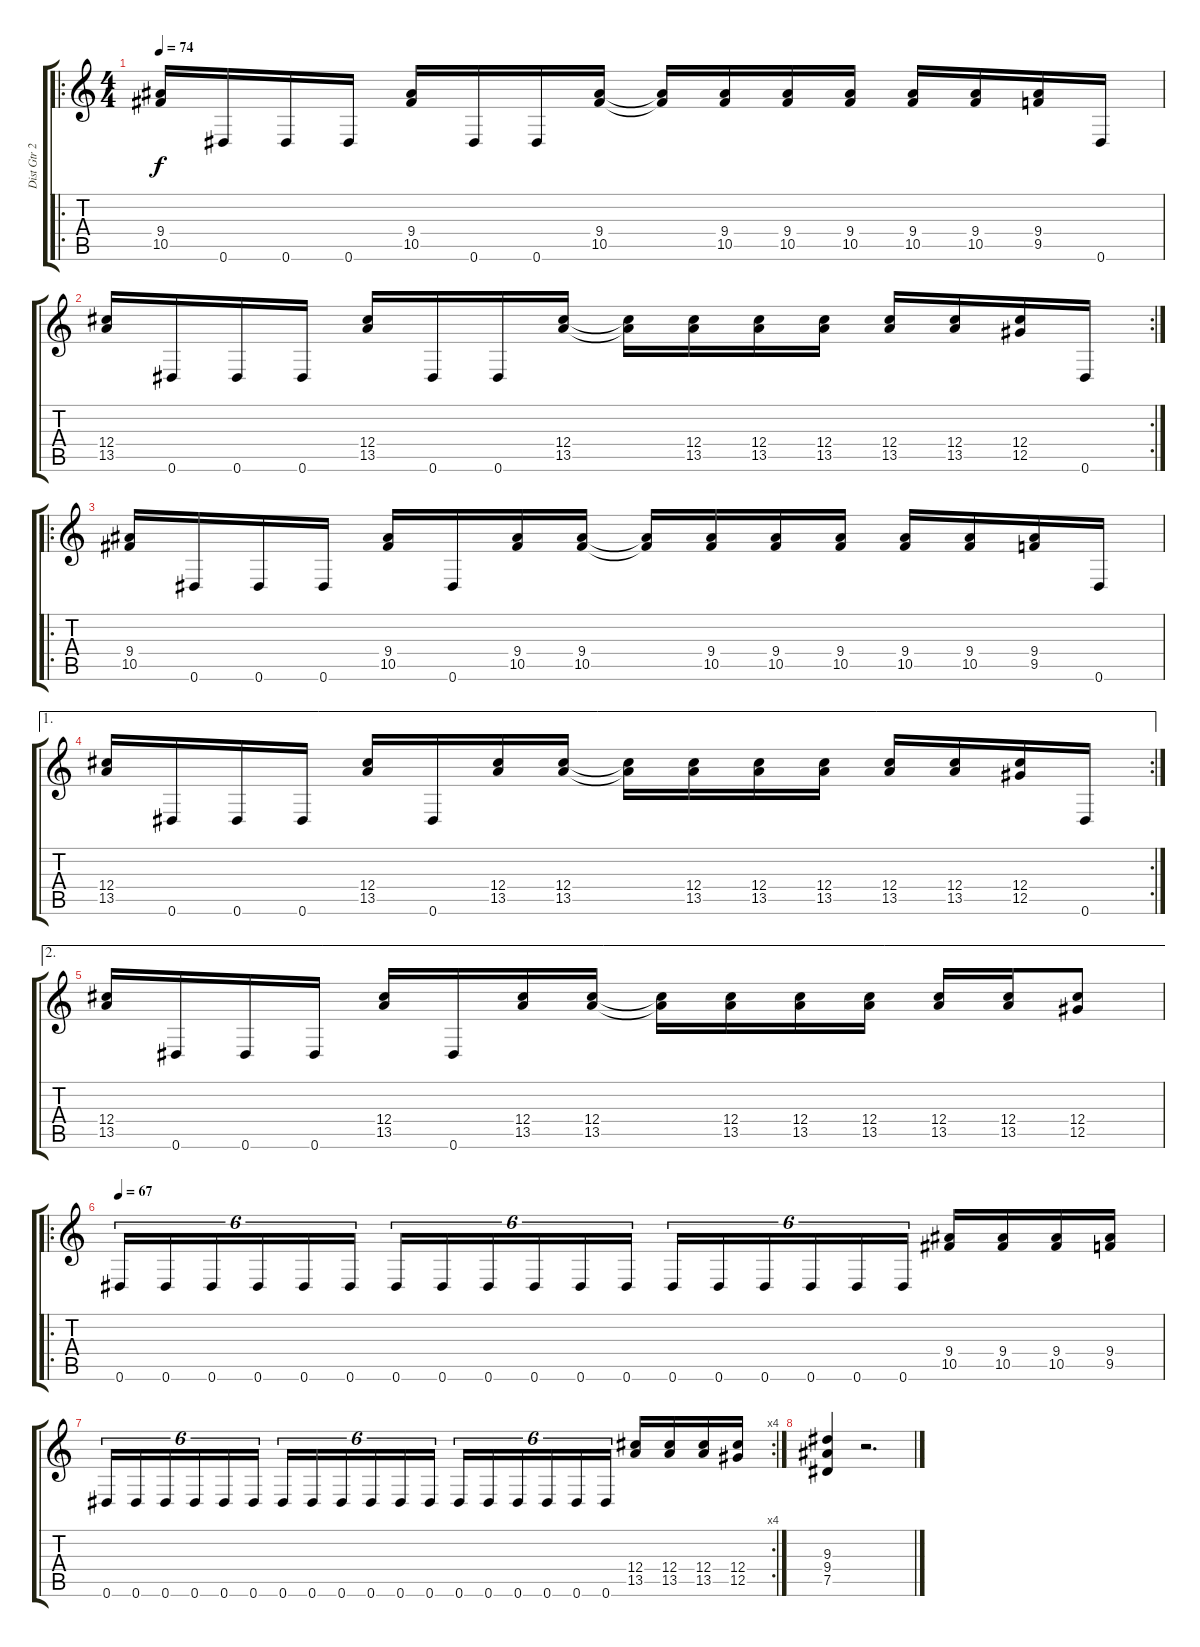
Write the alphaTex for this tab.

\track ("Dist Gtr 2" "Dist Gtr 2") {instrument overdrivenguitar}
\staff {score tabs}
\tuning (Eb4 Bb3 Gb3 Db3 Ab2 Eb2) {hide}
\ro
\ts (4 4)
\tempo 74
\clef g2
\ks c
(9.4 10.5).16{dy f instrument overdrivenguitar} 0.6.16 0.6.16 0.6.16 (9.4 10.5).16 0.6.16 0.6.16 (9.4 10.5).16 (9.4{t} 10.5{t}).16 (9.4 10.5).16 (9.4 10.5).16 (9.4 10.5).16 (9.4 10.5).16 (9.4 10.5).16 (9.4 9.5).16 0.6.16 |
\rc 2
(12.4 13.5).16 0.6.16 0.6.16 0.6.16 (12.4 13.5).16 0.6.16 0.6.16 (12.4 13.5).16 (12.4{t} 13.5{t}).16 (12.4 13.5).16 (12.4 13.5).16 (12.4 13.5).16 (12.4 13.5).16 (12.4 13.5).16 (12.4 12.5).16 0.6.16 |
\ro
(9.4 10.5).16 0.6.16 0.6.16 0.6.16 (9.4 10.5).16 0.6.16 (9.4 10.5).16 (9.4 10.5).16 (9.4{t} 10.5{t}).16 (9.4 10.5).16 (9.4 10.5).16 (9.4 10.5).16 (9.4 10.5).16 (9.4 10.5).16 (9.4 9.5).16 0.6.16 |
\ae 1
\rc 2
(12.4 13.5).16 0.6.16 0.6.16 0.6.16 (12.4 13.5).16 0.6.16 (12.4 13.5).16 (12.4 13.5).16 (12.4{t} 13.5{t}).16 (12.4 13.5).16 (12.4 13.5).16 (12.4 13.5).16 (12.4 13.5).16 (12.4 13.5).16 (12.4 12.5).16 0.6.16 |
\ae 2
(12.4 13.5).16 0.6.16 0.6.16 0.6.16 (12.4 13.5).16 0.6.16 (12.4 13.5).16 (12.4 13.5).16 (12.4{t} 13.5{t}).16 (12.4 13.5).16 (12.4 13.5).16 (12.4 13.5).16 (12.4 13.5).16 (12.4 13.5).16 (12.4 12.5).8 |
\ro
\tempo 67
0.6.16{tu (6 4)} 0.6.16{tu (6 4)} 0.6.16{tu (6 4)} 0.6.16{tu (6 4)} 0.6.16{tu (6 4)} 0.6.16{tu (6 4)} 0.6.16{tu (6 4)} 0.6.16{tu (6 4)} 0.6.16{tu (6 4)} 0.6.16{tu (6 4)} 0.6.16{tu (6 4)} 0.6.16{tu (6 4)} 0.6.16{tu (6 4)} 0.6.16{tu (6 4)} 0.6.16{tu (6 4)} 0.6.16{tu (6 4)} 0.6.16{tu (6 4)} 0.6.16{tu (6 4)} (9.4 10.5).16 (9.4 10.5).16 (9.4 10.5).16 (9.4 9.5).16 |
\rc 4
0.6.16{tu (6 4)} 0.6.16{tu (6 4)} 0.6.16{tu (6 4)} 0.6.16{tu (6 4)} 0.6.16{tu (6 4)} 0.6.16{tu (6 4)} 0.6.16{tu (6 4)} 0.6.16{tu (6 4)} 0.6.16{tu (6 4)} 0.6.16{tu (6 4)} 0.6.16{tu (6 4)} 0.6.16{tu (6 4)} 0.6.16{tu (6 4)} 0.6.16{tu (6 4)} 0.6.16{tu (6 4)} 0.6.16{tu (6 4)} 0.6.16{tu (6 4)} 0.6.16{tu (6 4)} (12.4 13.5).16 (12.4 13.5).16 (12.4 13.5).16 (12.4 12.5).16 |
(9.3 9.4 7.5).4 r.2{d}
